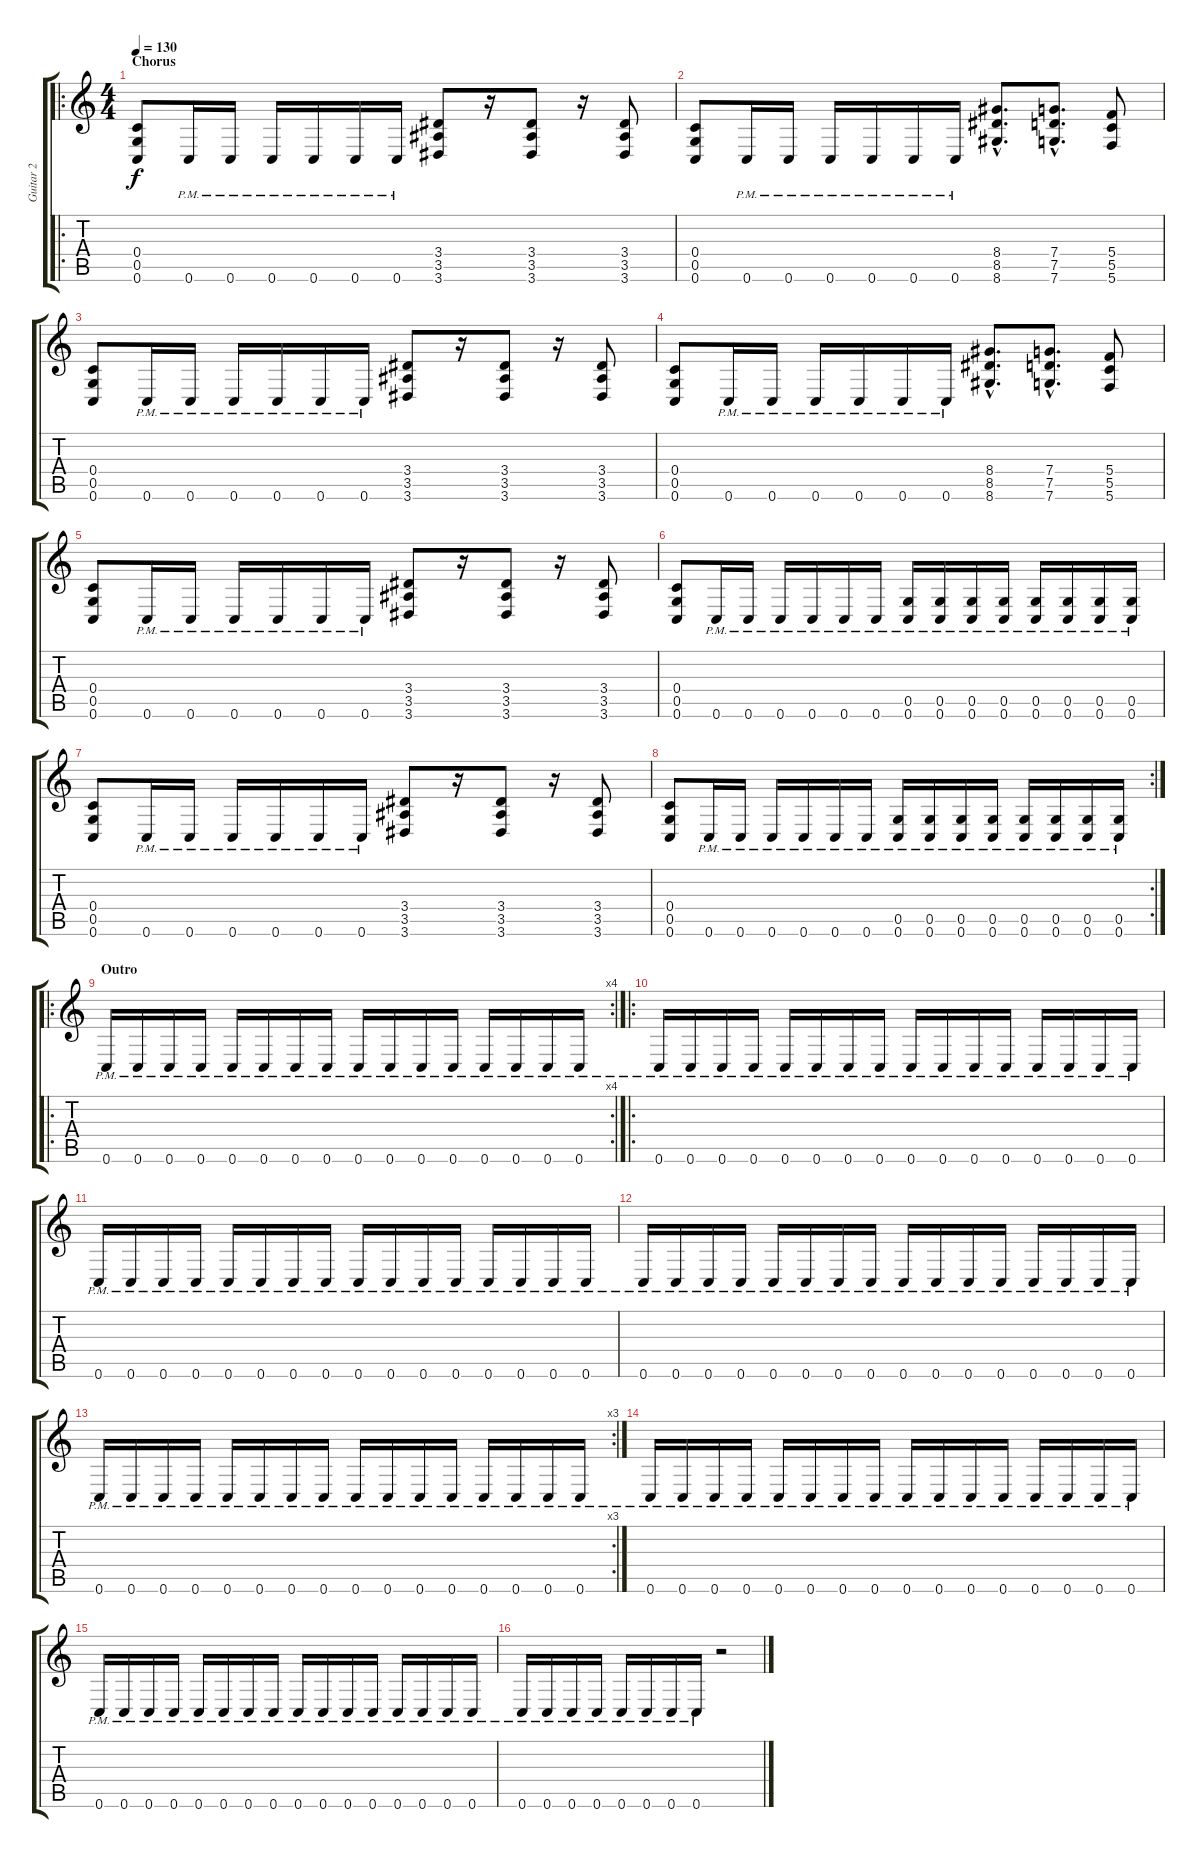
\track ("Guitar 2" "Guitar 2") {instrument overdrivenguitar}
\staff {score tabs}
\tuning (D4 A3 F3 C3 G2 C2) {hide}
\ro
\ts (4 4)
\section ("" "Chorus")
\tempo 130
\clef g2
\ks c
(0.4 0.5 0.6).8{dy f} 0.6{pm}.16 0.6{pm}.16 0.6{pm}.16 0.6{pm}.16 0.6{pm}.16 0.6{pm}.16 (3.4 3.5 3.6).8 r.16 (3.4 3.5 3.6).8 r.16 (3.4 3.5 3.6).8 |
(0.4 0.5 0.6).8 0.6{pm}.16 0.6{pm}.16 0.6{pm}.16 0.6{pm}.16 0.6{pm}.16 0.6{pm}.16 (8.4{hac} 8.5{hac} 8.6{hac}).8{d} (7.4{hac} 7.5{hac} 7.6{hac}).8{d} (5.4 5.5 5.6).8 |
(0.4 0.5 0.6).8 0.6{pm}.16 0.6{pm}.16 0.6{pm}.16 0.6{pm}.16 0.6{pm}.16 0.6{pm}.16 (3.4 3.5 3.6).8 r.16 (3.4 3.5 3.6).8 r.16 (3.4 3.5 3.6).8 |
(0.4 0.5 0.6).8 0.6{pm}.16 0.6{pm}.16 0.6{pm}.16 0.6{pm}.16 0.6{pm}.16 0.6{pm}.16 (8.4{hac} 8.5{hac} 8.6{hac}).8{d} (7.4{hac} 7.5{hac} 7.6{hac}).8{d} (5.4 5.5 5.6).8 |
(0.4 0.5 0.6).8 0.6{pm}.16 0.6{pm}.16 0.6{pm}.16 0.6{pm}.16 0.6{pm}.16 0.6{pm}.16 (3.4 3.5 3.6).8 r.16 (3.4 3.5 3.6).8 r.16 (3.4 3.5 3.6).8 |
(0.4 0.5 0.6).8 0.6{pm}.16 0.6{pm}.16 0.6{pm}.16 0.6{pm}.16 0.6{pm}.16 0.6{pm}.16 (0.5{pm} 0.6{pm}).16 (0.5{pm} 0.6{pm}).16 (0.5{pm} 0.6{pm}).16 (0.5{pm} 0.6{pm}).16 (0.5{pm} 0.6{pm}).16 (0.5{pm} 0.6{pm}).16 (0.5{pm} 0.6{pm}).16 (0.5{pm} 0.6{pm}).16 |
(0.4 0.5 0.6).8 0.6{pm}.16 0.6{pm}.16 0.6{pm}.16 0.6{pm}.16 0.6{pm}.16 0.6{pm}.16 (3.4 3.5 3.6).8 r.16 (3.4 3.5 3.6).8 r.16 (3.4 3.5 3.6).8 |
\rc 2
(0.4 0.5 0.6).8 0.6{pm}.16 0.6{pm}.16 0.6{pm}.16 0.6{pm}.16 0.6{pm}.16 0.6{pm}.16 (0.5{pm} 0.6{pm}).16 (0.5{pm} 0.6{pm}).16 (0.5{pm} 0.6{pm}).16 (0.5{pm} 0.6{pm}).16 (0.5{pm} 0.6{pm}).16 (0.5{pm} 0.6{pm}).16 (0.5{pm} 0.6{pm}).16 (0.5{pm} 0.6{pm}).16 |
\ro
\rc 4
\section ("" "Outro")
0.6{pm}.16 0.6{pm}.16 0.6{pm}.16 0.6{pm}.16 0.6{pm}.16 0.6{pm}.16 0.6{pm}.16 0.6{pm}.16 0.6{pm}.16 0.6{pm}.16 0.6{pm}.16 0.6{pm}.16 0.6{pm}.16 0.6{pm}.16 0.6{pm}.16 0.6{pm}.16 |
\ro
0.6{pm}.16 0.6{pm}.16 0.6{pm}.16 0.6{pm}.16 0.6{pm}.16 0.6{pm}.16 0.6{pm}.16 0.6{pm}.16 0.6{pm}.16 0.6{pm}.16 0.6{pm}.16 0.6{pm}.16 0.6{pm}.16 0.6{pm}.16 0.6{pm}.16 0.6{pm}.16 |
0.6{pm}.16 0.6{pm}.16 0.6{pm}.16 0.6{pm}.16 0.6{pm}.16 0.6{pm}.16 0.6{pm}.16 0.6{pm}.16 0.6{pm}.16 0.6{pm}.16 0.6{pm}.16 0.6{pm}.16 0.6{pm}.16 0.6{pm}.16 0.6{pm}.16 0.6{pm}.16 |
0.6{pm}.16 0.6{pm}.16 0.6{pm}.16 0.6{pm}.16 0.6{pm}.16 0.6{pm}.16 0.6{pm}.16 0.6{pm}.16 0.6{pm}.16 0.6{pm}.16 0.6{pm}.16 0.6{pm}.16 0.6{pm}.16 0.6{pm}.16 0.6{pm}.16 0.6{pm}.16 |
\rc 3
0.6{pm}.16 0.6{pm}.16 0.6{pm}.16 0.6{pm}.16 0.6{pm}.16 0.6{pm}.16 0.6{pm}.16 0.6{pm}.16 0.6{pm}.16 0.6{pm}.16 0.6{pm}.16 0.6{pm}.16 0.6{pm}.16 0.6{pm}.16 0.6{pm}.16 0.6{pm}.16 |
0.6{pm}.16 0.6{pm}.16 0.6{pm}.16 0.6{pm}.16 0.6{pm}.16 0.6{pm}.16 0.6{pm}.16 0.6{pm}.16 0.6{pm}.16 0.6{pm}.16 0.6{pm}.16 0.6{pm}.16 0.6{pm}.16 0.6{pm}.16 0.6{pm}.16 0.6{pm}.16 |
0.6{pm}.16 0.6{pm}.16 0.6{pm}.16 0.6{pm}.16 0.6{pm}.16 0.6{pm}.16 0.6{pm}.16 0.6{pm}.16 0.6{pm}.16 0.6{pm}.16 0.6{pm}.16 0.6{pm}.16 0.6{pm}.16 0.6{pm}.16 0.6{pm}.16 0.6{pm}.16 |
0.6{pm}.16 0.6{pm}.16 0.6{pm}.16 0.6{pm}.16 0.6{pm}.16 0.6{pm}.16 0.6{pm}.16 0.6{pm}.16 r.2
